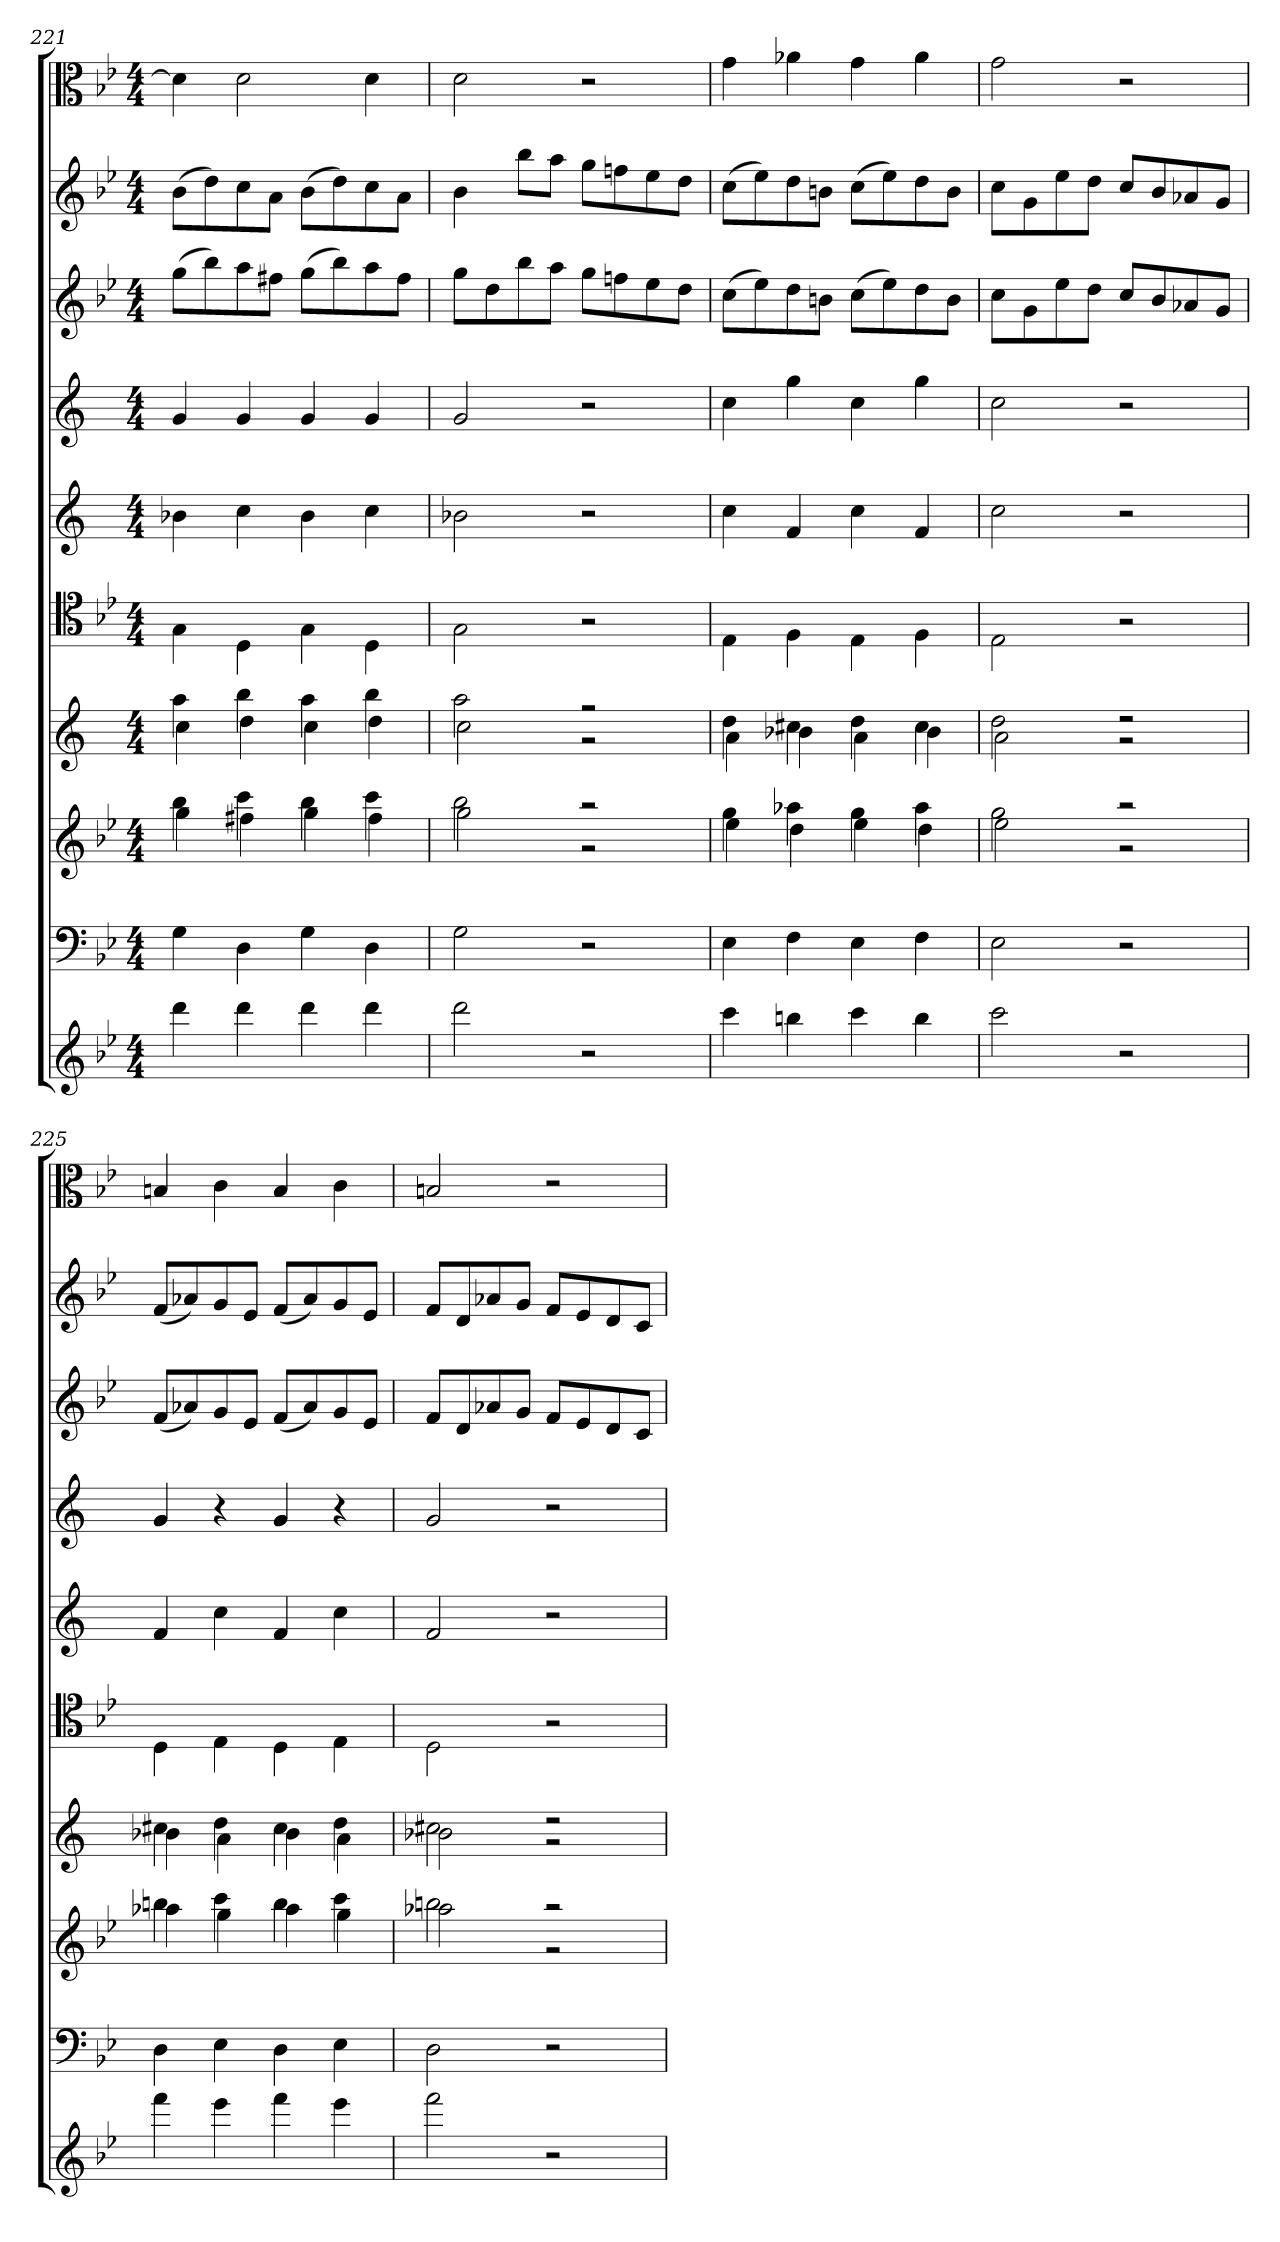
**kern	**kern	**kern	**kern	**kern	**kern	**kern	**kern	**kern	**kern
*part10	*part9	*part8	*part7	*part6	*part5	*part4	*part3	*part2	*part1
*staff10	*staff9	*staff8	*staff7	*staff6	*staff5	*staff4	*staff3	*staff2	*staff1
*clefG2	*clefF4	*clefG2	*clefG2	*clefC4	*clefG2	*clefG2	*clefG2	*clefG2	*clefC3
*k[b-e-]	*k[b-e-]	*k[b-e-]	*k[]	*k[b-e-]	*k[]	*k[]	*k[b-e-]	*k[b-e-]	*k[b-e-]
*g:	*g:	*g:	*	*g:	*	*	*g:	*g:	*g:
*M4/4	*M4/4	*M4/4	*M4/4	*M4/4	*M4/4	*M4/4	*M4/4	*M4/4	*M4/4
=221	=221	=221	=221	=221	=221	=221	=221	=221	=221
*	*	*^	*^	*	*	*	*	*	*
4ddd\	4G\	4bb-\	4gg\	4aa\	4cc\	4G\	4b-X\	4g/	(8gg\L	(8b-\L	4d\]
.	.	.	.	.	.	.	.	.	8bb-\)	8dd\)	.
4ddd\	4D\	4ccc\	4ff#X\	4bb\	4dd\	4D\	4cc\	4g/	8aa\	8cc\	2d\
.	.	.	.	.	.	.	.	.	8ff#X\J	8a\J	.
4ddd\	4G\	4bb-\	4gg\	4aa\	4cc\	4G\	4b-\	4g/	(8gg\L	(8b-\L	.
.	.	.	.	.	.	.	.	.	8bb-\)	8dd\)	.
4ddd\	4D\	4ccc\	4ff#\	4bb\	4dd\	4D\	4cc\	4g/	8aa\	8cc\	4d\
.	.	.	.	.	.	.	.	.	8ff#\J	8a\J	.
=222	=222	=222	=222	=222	=222	=222	=222	=222	=222	=222	=222
2ddd\	2G\	2bb-\	2gg\	2aa\	2cc\	2G\	2b-X\	2g/	8gg\L	4b-\	2d\
.	.	.	.	.	.	.	.	.	8dd\	.	.
.	.	.	.	.	.	.	.	.	8bb-\	8bb-\L	.
.	.	.	.	.	.	.	.	.	8aa\J	8aa\J	.
2r	2r	2r	2r	2r	2r	2r	2r	2r	8gg\L	8gg\L	2r
.	.	.	.	.	.	.	.	.	8ffn\	8ffn\	.
.	.	.	.	.	.	.	.	.	8ee-\	8ee-\	.
.	.	.	.	.	.	.	.	.	8dd\J	8dd\J	.
=223	=223	=223	=223	=223	=223	=223	=223	=223	=223	=223	=223
4ccc\	4E-\	4gg\	4ee-\	4dd\	4a\	4E-\	4cc\	4cc\	(8cc\L	(8cc\L	4g\
.	.	.	.	.	.	.	.	.	8ee-\)	8ee-\)	.
4bbn\	4F\	4aa-X\	4dd\	4cc#X\	4b-X\	4F\	4f/	4gg\	8dd\	8dd\	4a-X\
.	.	.	.	.	.	.	.	.	8bn\J	8bn\J	.
4ccc\	4E-\	4gg\	4ee-\	4dd\	4a\	4E-\	4cc\	4cc\	(8cc\L	(8cc\L	4g\
.	.	.	.	.	.	.	.	.	8ee-\)	8ee-\)	.
4bb\	4F\	4aa-\	4dd\	4cc#\	4b-\	4F\	4f/	4gg\	8dd\	8dd\	4a-\
.	.	.	.	.	.	.	.	.	8b\J	8b\J	.
=224	=224	=224	=224	=224	=224	=224	=224	=224	=224	=224	=224
2ccc\	2E-\	2gg\	2ee-\	2dd\	2a\	2E-\	2cc\	2cc\	8cc\L	8cc\L	2g\
.	.	.	.	.	.	.	.	.	8g\	8g\	.
.	.	.	.	.	.	.	.	.	8ee-\	8ee-\	.
.	.	.	.	.	.	.	.	.	8dd\J	8dd\J	.
2r	2r	2r	2r	2r	2r	2r	2r	2r	8cc/L	8cc/L	2r
.	.	.	.	.	.	.	.	.	8b-/	8b-/	.
.	.	.	.	.	.	.	.	.	8a-X/	8a-X/	.
.	.	.	.	.	.	.	.	.	8g/J	8g/J	.
=225	=225	=225	=225	=225	=225	=225	=225	=225	=225	=225	=225
4fff\	4D\	4bbn\	4aa-X\	4cc#X\	4b-X\	4D\	4f/	4g/	(8f/L	(8f/L	4Bn/
.	.	.	.	.	.	.	.	.	8a-X/)	8a-X/)	.
4eee-\	4E-\	4ccc\	4gg\	4dd\	4a\	4E-\	4cc\	4r	8g/	8g/	4c\
.	.	.	.	.	.	.	.	.	8e-/J	8e-/J	.
4fff\	4D\	4bb\	4aa-\	4cc#\	4b-\	4D\	4f/	4g/	(8f/L	(8f/L	4B/
.	.	.	.	.	.	.	.	.	8a-/)	8a-/)	.
4eee-\	4E-\	4ccc\	4gg\	4dd\	4a\	4E-\	4cc\	4r	8g/	8g/	4c\
.	.	.	.	.	.	.	.	.	8e-/J	8e-/J	.
=226	=226	=226	=226	=226	=226	=226	=226	=226	=226	=226	=226
2fff\	2D\	2bbn\	2aa-X\	2cc#X\	2b-X\	2D\	2f/	2g/	8f/L	8f/L	2Bn/
.	.	.	.	.	.	.	.	.	8d/	8d/	.
.	.	.	.	.	.	.	.	.	8a-X/	8a-X/	.
.	.	.	.	.	.	.	.	.	8g/J	8g/J	.
2r	2r	2r	2r	2r	2r	2r	2r	2r	8f/L	8f/L	2r
.	.	.	.	.	.	.	.	.	8e-/	8e-/	.
.	.	.	.	.	.	.	.	.	8d/	8d/	.
.	.	.	.	.	.	.	.	.	8c/J	8c/J	.
*	*	*v	*v	*	*	*	*	*	*	*	*
*	*	*	*v	*v	*	*	*	*	*	*
=	=	=	=	=	=	=	=	=	=
*-	*-	*-	*-	*-	*-	*-	*-	*-	*-
